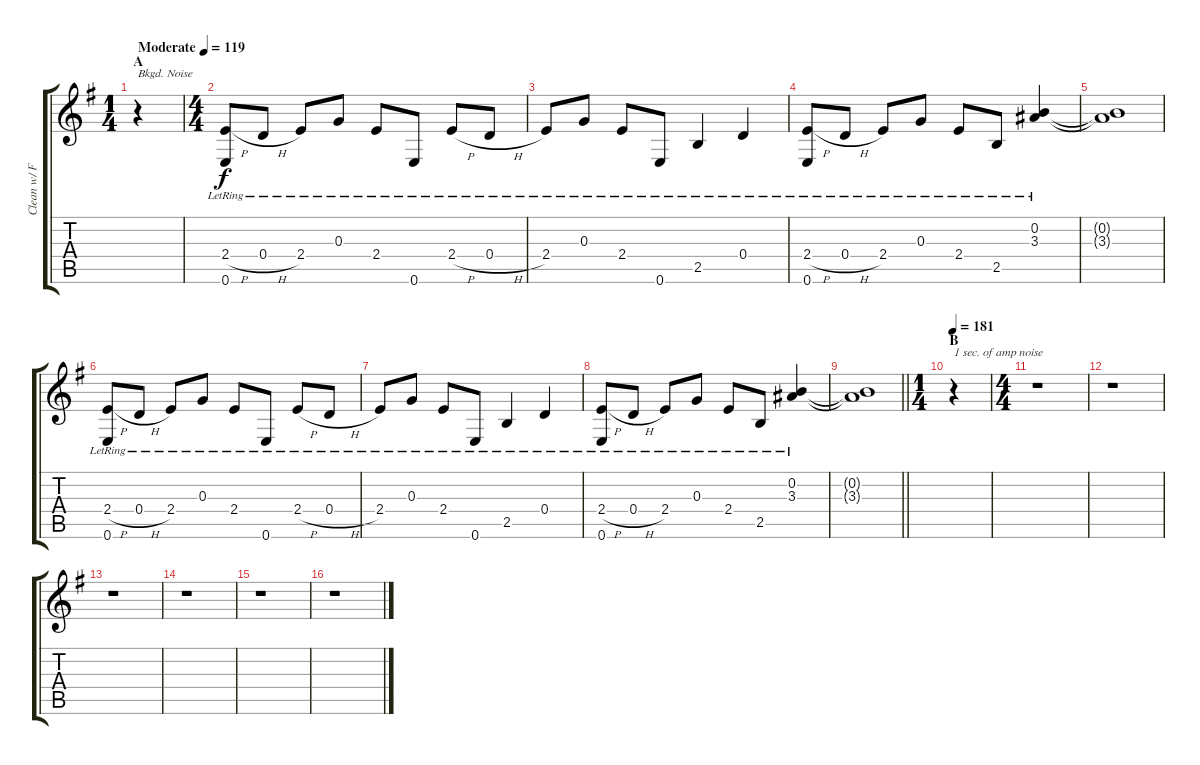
\track ("Clean w/ Fingers and Chorus" "Clean w/ F") {instrument electricguitarclean}
\staff {score tabs}
\tuning (E4 B3 G3 D3 A2 E2) {hide}
\ts (1 4)
\section ("" "A")
\tempo (119 "Moderate")
\clef g2
\ks g
r.4{txt "Bkgd. Noise" dy f instrument electricguitarclean} |
\ts (4 4)
(2.4{h lr} 0.6{lr}).8 0.4{h lr}.8 2.4{lr}.8 0.3{lr}.8 2.4{lr}.8 0.6{lr}.8 2.4{h lr}.8 0.4{h lr}.8 |
2.4{lr}.8 0.3{lr}.8 2.4{lr}.8 0.6{lr}.8 2.5{lr}.4 0.4{lr}.4 |
(2.4{h lr} 0.6{lr}).8 0.4{h lr}.8 2.4{lr}.8 0.3{lr}.8 2.4{lr}.8 2.5{lr}.8 (0.2{lr} 3.3{lr}).4 |
(0.2{t} 3.3{t}).1 |
(2.4{h lr} 0.6{lr}).8 0.4{h lr}.8 2.4{lr}.8 0.3{lr}.8 2.4{lr}.8 0.6{lr}.8 2.4{h lr}.8 0.4{h lr}.8 |
2.4{lr}.8 0.3{lr}.8 2.4{lr}.8 0.6{lr}.8 2.5{lr}.4 0.4{lr}.4 |
(2.4{h lr} 0.6{lr}).8 0.4{h lr}.8 2.4{lr}.8 0.3{lr}.8 2.4{lr}.8 2.5{lr}.8 (0.2{lr} 3.3{lr}).4 |
\barLineRight lightlight
(0.2{t} 3.3{t}).1 |
\ts (1 4)
\section ("" "B")
\tempo 181
r.4{txt "1 sec. of amp noise"} |
\ts (4 4)
r.1 |
r.1 |
r.1 |
r.1 |
r.1 |
r.1
